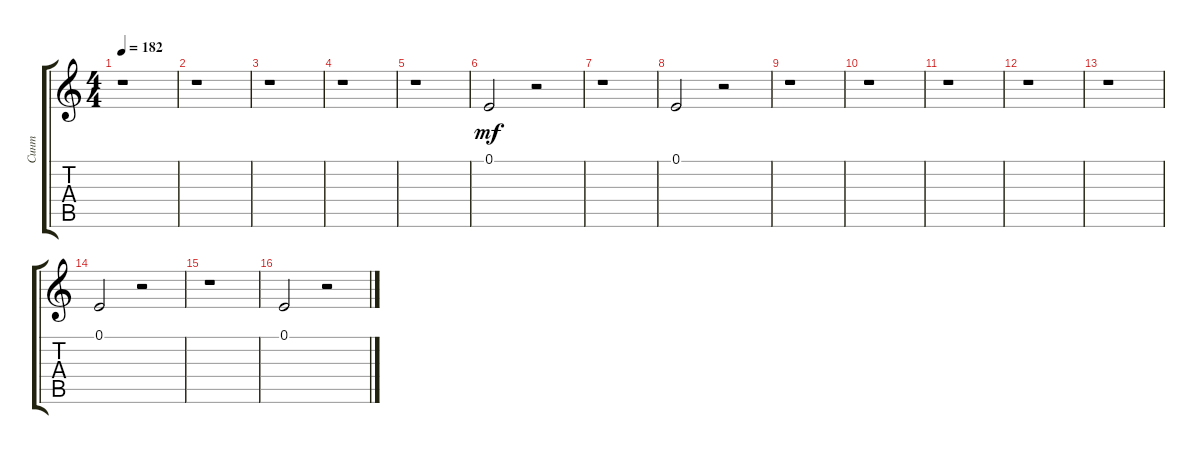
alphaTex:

\track ("Синт" "Синт") {instrument fx2soundtrack}
\staff {score tabs}
\tuning (E4 B3 G3 D3 A2 E2) {hide}
\ts (4 4)
\tempo 182
\clef g2
\ks c
r.1{dy mf} |
r.1 |
r.1 |
r.1 |
r.1 |
0.1.2 r.2 |
r.1 |
0.1.2 r.2 |
r.1 |
r.1 |
r.1 |
r.1 |
r.1 |
0.1.2 r.2 |
r.1 |
0.1.2 r.2
